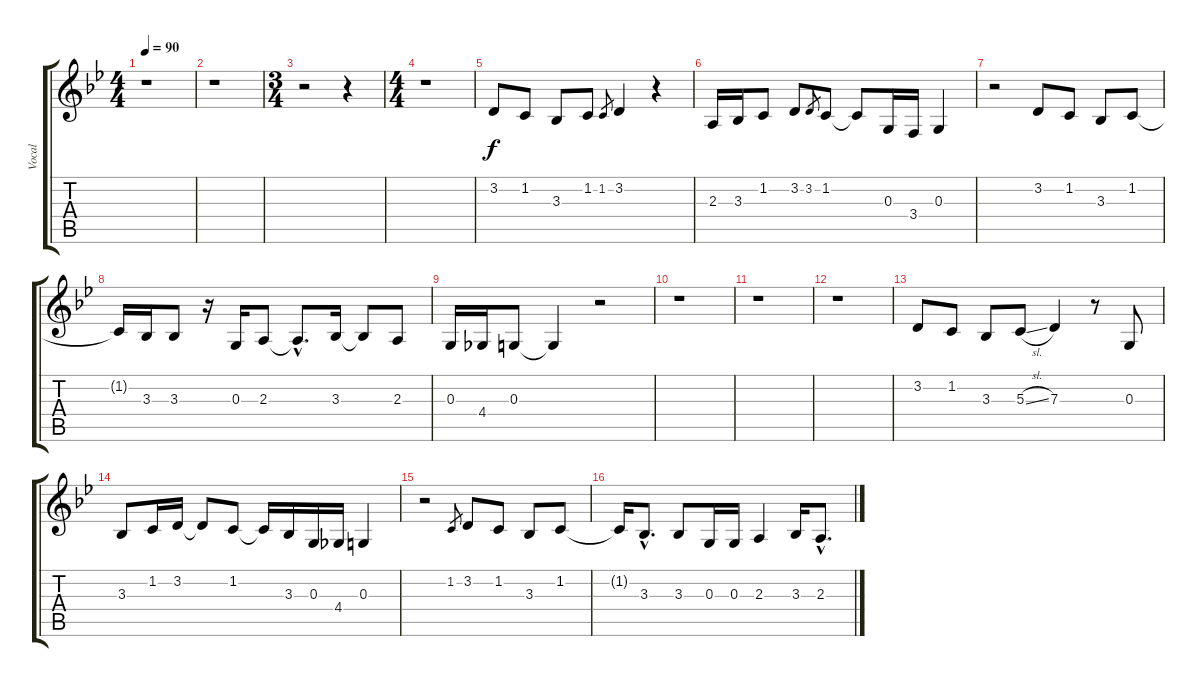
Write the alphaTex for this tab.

\track ("Vocal" "Vocal") {instrument flute}
\staff {score tabs}
\tuning (E4 B3 G3 D3 A2 E2) {hide}
\ts (4 4)
\tempo 90
\clef g2
\ks bb
r.1{dy f} |
r.1 |
\ts (3 4)
r.2 r.4 |
\ts (4 4)
r.1 |
3.2.8 1.2.8 3.3.8 1.2.8 1.2.8{gr} 3.2.4 r.4 |
2.3.16 3.3.16 1.2.8 3.2.8 3.2.8{gr} 1.2.8 1.2{t}.8 0.3.16 3.4.16 0.3.4 |
r.2 3.2.8 1.2.8 3.3.8 1.2.8 |
1.2{t}.16 3.3.16 3.3.8 r.16 0.3.16 2.3.8 2.3{hac t}.8{d} 3.3.16 3.3{t}.8 2.3.8 |
0.3.16 4.4.16 0.3.8 0.3{t}.4 r.2 |
r.1 |
r.1 |
r.1 |
3.2.8 1.2.8 3.3.8 5.3{sl}.8 7.3.4 r.8 0.3.8 |
3.3.8 1.2.16 3.2.16 3.2{t}.8 1.2.8 1.2{t}.16 3.3.16 0.3.16 4.4.16 0.3.4 |
r.2 1.2.8{gr} 3.2.8 1.2.8 3.3.8 1.2.8 |
1.2{t}.16 3.3{hac}.8{d} 3.3.8 0.3.16 0.3.16 2.3.4 3.3.16 2.3{hac}.8{d}
